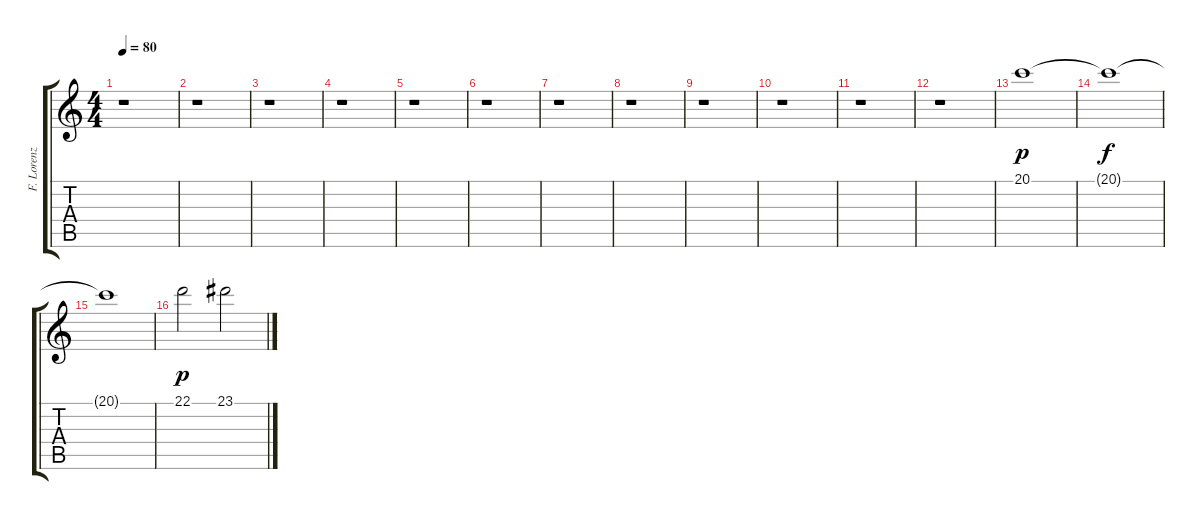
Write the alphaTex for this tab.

\track ("F. Lorenz" "F. Lorenz") {instrument electricgrandpiano}
\staff {score tabs}
\tuning (E4 B3 G3 D3 A2 E2) {hide}
\ts (4 4)
\tempo 80
\clef g2
\ks c
r.1{dy p} |
r.1 |
r.1 |
r.1 |
r.1 |
r.1 |
r.1 |
r.1 |
r.1 |
r.1 |
r.1 |
r.1 |
20.1.1 |
20.1{t}.1{dy f} |
20.1{t}.1 |
22.1.2{dy p} 23.1.2
